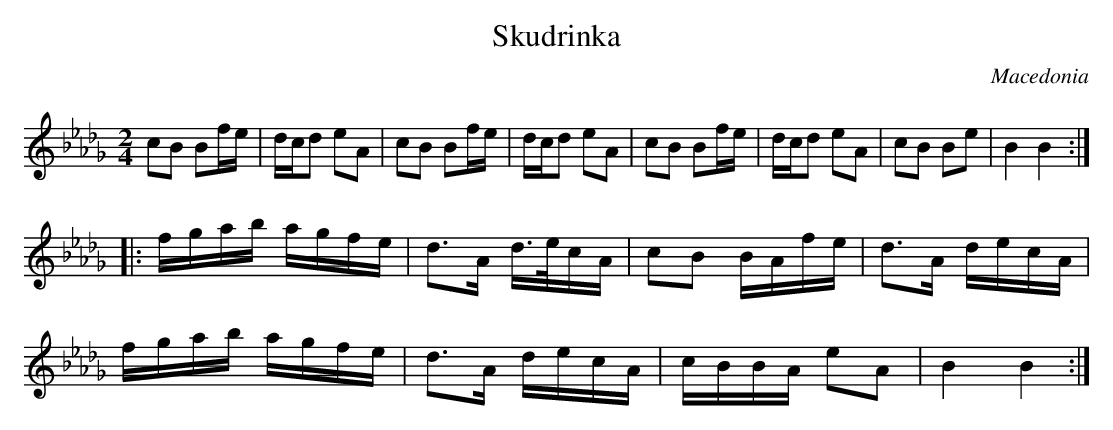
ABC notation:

X:1
T:Skudrinka
M:2/4
O:Macedonia
K:Bb minor
c2B2 B2fe|dcd2 e2A2|c2B2 B2fe|dcd2 e2A2|\
c2B2 B2fe|dcd2 e2A2|c2B2 B2e2|B4B4::
fgab agfe|d3A d>ecA|c2B2 BAfe|d3A decA|
fgab agfe|d3A decA|cBBA e2A2|B4B4:|
